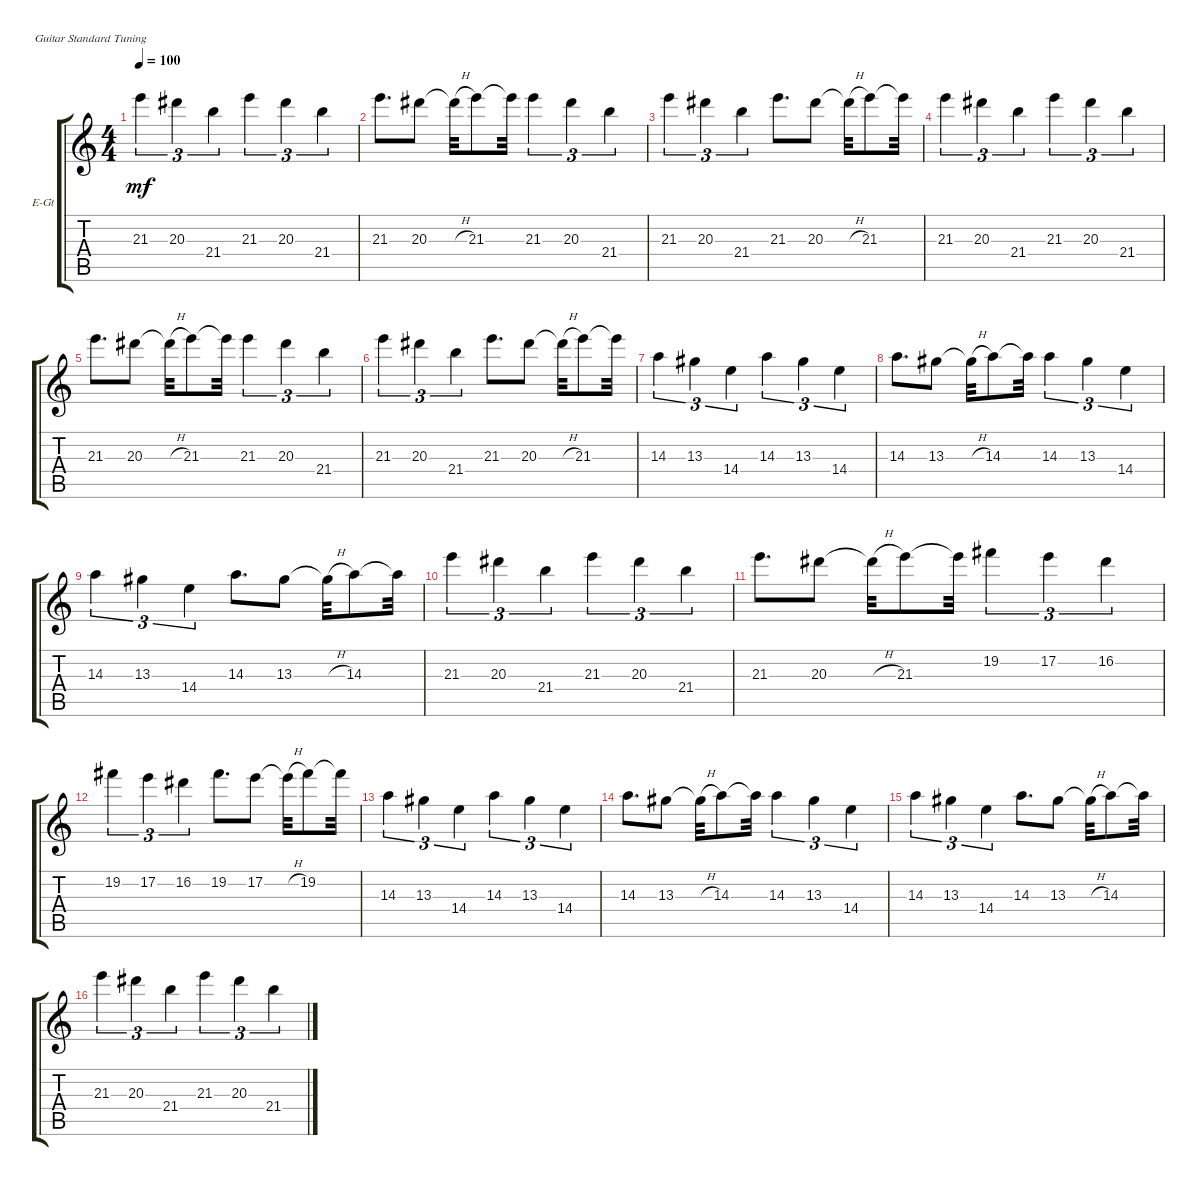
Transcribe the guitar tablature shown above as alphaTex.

\defaultSystemsLayout 4
\bracketExtendMode groupsimilarinstruments
\firstSystemTrackNameOrientation horizontal
\otherSystemsTrackNameOrientation horizontal
\track ("Lead Guitar" "E-Gt") {instrument distortionguitar}
\staff {score tabs}
\tuning (E4 B3 G3 D3 A2 E2)
\ts (4 4)
\tempo 100
\clef g2
\ks c
21.3.4{tu (3 2) dy mf instrument distortionguitar} 20.3.4{tu (3 2)} 21.4.4{tu (3 2)} 21.3.4{tu (3 2)} 20.3.4{tu (3 2)} 21.4.4{tu (3 2)} |
21.3.8{d} 20.3.8 20.3{h t}.32 21.3.8 21.3{t}.32 21.3.4{tu (3 2)} 20.3.4{tu (3 2)} 21.4.4{tu (3 2)} |
21.3.4{tu (3 2)} 20.3.4{tu (3 2)} 21.4.4{tu (3 2)} 21.3.8{d} 20.3.8 20.3{h t}.32 21.3.8 21.3{t}.32 |
21.3.4{tu (3 2)} 20.3.4{tu (3 2)} 21.4.4{tu (3 2)} 21.3.4{tu (3 2)} 20.3.4{tu (3 2)} 21.4.4{tu (3 2)} |
21.3.8{d} 20.3.8 20.3{h t}.32 21.3.8 21.3{t}.32 21.3.4{tu (3 2)} 20.3.4{tu (3 2)} 21.4.4{tu (3 2)} |
21.3.4{tu (3 2)} 20.3.4{tu (3 2)} 21.4.4{tu (3 2)} 21.3.8{d} 20.3.8 20.3{h t}.32 21.3.8 21.3{t}.32 |
14.3.4{tu (3 2)} 13.3.4{tu (3 2)} 14.4.4{tu (3 2)} 14.3.4{tu (3 2)} 13.3.4{tu (3 2)} 14.4.4{tu (3 2)} |
14.3.8{d} 13.3.8 13.3{h t}.32 14.3.8 14.3{t}.32 14.3.4{tu (3 2)} 13.3.4{tu (3 2)} 14.4.4{tu (3 2)} |
14.3.4{tu (3 2)} 13.3.4{tu (3 2)} 14.4.4{tu (3 2)} 14.3.8{d} 13.3.8 13.3{h t}.32 14.3.8 14.3{t}.32 |
21.3.4{tu (3 2)} 20.3.4{tu (3 2)} 21.4.4{tu (3 2)} 21.3.4{tu (3 2)} 20.3.4{tu (3 2)} 21.4.4{tu (3 2)} |
21.3.8{d} 20.3.8 20.3{h t}.32 21.3.8 21.3{t}.32 19.2.4{tu (3 2)} 17.2.4{tu (3 2)} 16.2.4{tu (3 2)} |
19.2.4{tu (3 2)} 17.2.4{tu (3 2)} 16.2.4{tu (3 2)} 19.2.8{d} 17.2.8 17.2{h t}.32 19.2.8 19.2{t}.32 |
14.3.4{tu (3 2)} 13.3.4{tu (3 2)} 14.4.4{tu (3 2)} 14.3.4{tu (3 2)} 13.3.4{tu (3 2)} 14.4.4{tu (3 2)} |
14.3.8{d} 13.3.8 13.3{h t}.32 14.3.8 14.3{t}.32 14.3.4{tu (3 2)} 13.3.4{tu (3 2)} 14.4.4{tu (3 2)} |
14.3.4{tu (3 2)} 13.3.4{tu (3 2)} 14.4.4{tu (3 2)} 14.3.8{d} 13.3.8 13.3{h t}.32 14.3.8 14.3{t}.32 |
21.3.4{tu (3 2)} 20.3.4{tu (3 2)} 21.4.4{tu (3 2)} 21.3.4{tu (3 2)} 20.3.4{tu (3 2)} 21.4.4{tu (3 2)}
